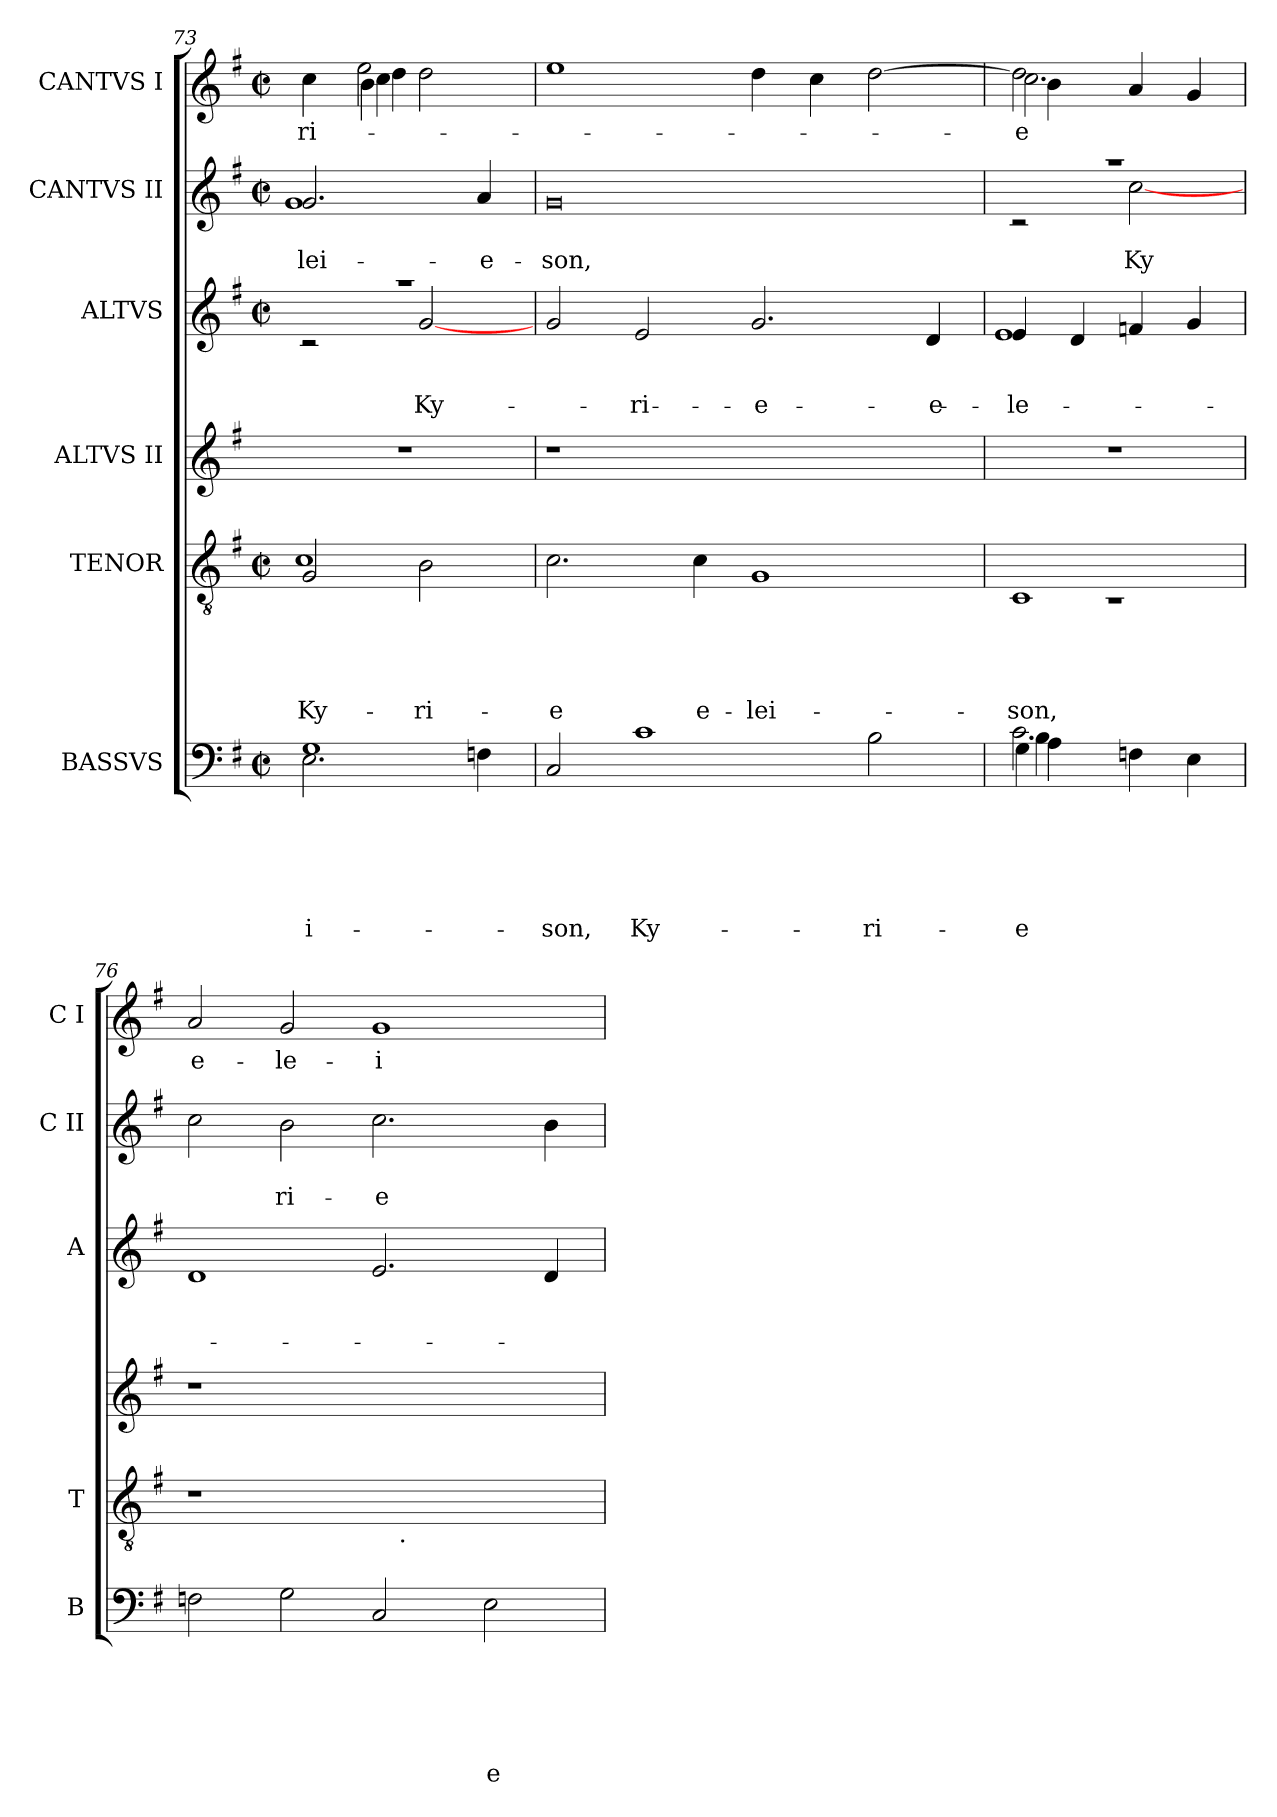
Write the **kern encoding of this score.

**kern	**text	**text	**text	**text	**text	**text	**kern	**text	**text	**text	**text	**text	**kern	**kern	**text	**text	**text	**kern	**text	**text	**kern	**text
*part6	*part6	*part6	*part6	*part6	*part6	*part6	*part5	*part5	*part5	*part5	*part5	*part5	*part4	*part3	*part3	*part3	*part3	*part2	*part2	*part2	*part1	*part1
*staff6	*staff6	*staff6	*staff6	*staff6	*staff6	*staff6	*staff5	*staff5	*staff5	*staff5	*staff5	*staff5	*staff4	*staff3	*staff3	*staff3	*staff3	*staff2	*staff2	*staff2	*staff1	*staff1
*I"BASSVS	*	*	*	*	*	*	*I"TENOR	*	*	*	*	*	*I"ALTVS II	*I"ALTVS	*	*	*	*I"CANTVS II	*	*	*I"CANTVS I	*
*I'B	*	*	*	*	*	*	*I'T	*	*	*	*	*	*	*I'A	*	*	*	*I'C II	*	*	*I'C I	*
*clefF4	*	*	*	*	*	*	*clefGv2	*	*	*	*	*	*clefG2	*clefG2	*	*	*	*clefG2	*	*	*clefG2	*
*k[f#]	*	*	*	*	*	*	*k[f#]	*	*	*	*	*	*k[f#]	*k[f#]	*	*	*	*k[f#]	*	*	*k[f#]	*
*G:	*	*	*	*	*	*	*G:	*	*	*	*	*	*G:	*G:	*	*	*	*G:	*	*	*G:	*
*M2/2	*	*	*	*	*	*	*M2/2	*	*	*	*	*	*	*M2/2	*	*	*	*M2/2	*	*	*M2/2	*
*met(c|)	*	*	*	*	*	*	*met(c|)	*	*	*	*	*	*	*met(c|)	*	*	*	*met(c|)	*	*	*met(c|)	*
=73	=73	=73	=73	=73	=73	=73	=73	=73	=73	=73	=73	=73	=73	=73	=73	=73	=73	=73	=73	=73	=73	=73
!	!	!	!	!	!	!LO:LY:b:rj	!	!	!	!	!	!LO:LY:b	!	!	!	!	!	!	!	!	!	!
*^	*	*	*	*	*	*	*^	*	*	*	*	*	*	*	*	*	*	*	*	*	*	*
!	!	!	!	!	!	!	!	!	!	!	!	!	!	!LO:LY:b	!	!	!	!	!	!	!	!LO:LY:b	!	!LO:LY:b
*	*	*	*	*	*	*	*	*	*	*	*	*	*	*	*	*^	*	*	*	*^	*	*	*^	*
*	*	*	*	*	*	*	*	*	*	*	*	*	*	*	*	*	*	*	*	*	*	*	*	*	*	*^	*
*	*	*	*	*	*	*	*	*	*	*	*	*	*	*	*	*	*	*	*	*	*	*	*	*	*	*	*^	*
1G	2.E\	.	.	.	.	.	-i-	2G/	1c	.	.	.	.	-Ky-	1r	1raa	2rc	.	.	.	2.g/	1g	.	-lei-	4cc\	4ryy	4ryy	4ryy	-ri-
.	.	.	.	.	.	.	.	.	.	.	.	.	.	.	.	.	.	.	.	.	.	.	.	.	4b\	4cc\	4dd\	2ee\	.
!	!	!	!	!	!	!	!	!	!	!	!	!	!	!LO:LY:b	!	!	!	!	!	!LO:LY:b	!	!	!	!	!	!	!	!	!
.	.	.	.	.	.	.	.	2B\	.	.	.	.	.	ri-	.	.	[<2g/	.	.	Ky-	.	.	.	.	2dd\	2ryy	2ryy	.	.
!	!	!	!	!	!	!	!	!	!	!	!	!	!	!	!	!	!	!	!	!	!	!	!	!LO:LY:b	!	!	!	!	!
.	4Fn\	.	.	.	.	.	.	.	.	.	.	.	.	.	.	.	.	.	.	.	4a/	.	.	e-	.	.	.	4ryy	.
*	*	*	*	*	*	*	*	*	*	*	*	*	*	*	*	*v	*v	*	*	*	*	*	*	*	*	*	*	*	*
*	*	*	*	*	*	*	*	*v	*v	*	*	*	*	*	*	*	*	*	*	*v	*v	*	*	*	*	*	*	*
=74	=74	=74	=74	=74	=74	=74	=74	=74	=74	=74	=74	=74	=74	=74	=74	=74	=74	=74	=74	=74	=74	=74	=74	=74	=74	=74
!	!	!	!	!	!	!	!LO:LY:b	!	!	!	!	!	!LO:LY:b	!	!	!	!	!	!	!	!LO:LY:b	!	!	!	!	!
*v	*v	*	*	*	*	*	*	*	*	*	*	*	*	*	*	*	*	*	*	*	*	*v	*v	*v	*v	*
2C/	.	.	.	.	.	-son,	2.c\	.	.	.	.	-e	1r	2g/	.	.	.	0g	.	-son,	1ee	.
!	!	!	!	!	!	!LO:LY:b	!	!	!	!	!	!	!	!	!	!	!LO:LY:b	!	!	!	!	!
1c	.	.	.	.	.	Ky-	.	.	.	.	.	.	.	2e/	.	.	-ri-	.	.	.	.	.
!	!	!	!	!	!	!	!	!	!	!	!	!LO:LY:b	!	!	!	!	!	!	!	!	!	!
.	.	.	.	.	.	.	4c\	.	.	.	.	e-	.	.	.	.	.	.	.	.	.	.
!	!	!	!	!	!	!	!	!	!	!	!	!LO:LY:b	!	!	!	!	!LO:LY:b	!	!	!	!	!
.	.	.	.	.	.	.	1G	.	.	.	.	-lei-	1ryy	2.g/	.	.	-e	.	.	.	4dd\	.
.	.	.	.	.	.	.	.	.	.	.	.	.	.	.	.	.	.	.	.	.	4cc\	.
!	!	!	!	!	!	!LO:LY:b	!	!	!	!	!	!	!	!	!	!	!	!	!	!	!	!
2B\	.	.	.	.	.	-ri-	.	.	.	.	.	.	.	.	.	.	.	.	.	.	[>2dd\	.
!	!	!	!	!	!	!	!	!	!	!	!	!	!	!	!	!	!LO:LY:b	!	!	!	!	!
.	.	.	.	.	.	.	.	.	.	.	.	.	.	4d/	.	.	e-	.	.	.	.	.
=75	=75	=75	=75	=75	=75	=75	=75	=75	=75	=75	=75	=75	=75	=75	=75	=75	=75	=75	=75	=75	=75	=75
!	!	!	!	!	!	!LO:LY:b	!	!	!	!	!	!LO:LY:b	!	!	!	!	!LO:LY:b	!	!	!	!	!LO:LY:b
*^	*	*	*	*	*	*	*^	*	*	*	*	*	*	*^	*	*	*	*^	*	*	*^	*
*	*^	*	*	*	*	*	*	*	*	*	*	*	*	*	*	*	*	*	*	*	*	*	*	*	*	*^	*
*	*	*^	*	*	*	*	*	*	*	*	*	*	*	*	*	*	*	*	*	*	*	*	*	*	*	*	*	*	*
2.c\	4B\	4A\	4G\	.	.	.	.	.	-e	1C	1rC	.	.	.	.	-son,	1r	4e/	1e	.	.	-le-	1raa	2rc	.	.	2dd\]	2.cc\	4b\	-e
.	2.ryy	2.ryy	4ryy	.	.	.	.	.	.	.	.	.	.	.	.	.	.	4d/	.	.	.	.	.	.	.	.	.	.	4ryy	.
!	!	!	!	!	!	!	!	!	!	!	!	!	!	!	!	!	!	!	!	!	!	!	!	!	!	!LO:LY:b	!	!	!	!
.	.	.	4Fn\	.	.	.	.	.	.	.	.	.	.	.	.	.	.	4fn/	.	.	.	.	.	[>2cc\	.	Ky-	2ryy	.	4a/	.
4ryy	.	.	4E\	.	.	.	.	.	.	.	.	.	.	.	.	.	.	4g/	.	.	.	.	.	.	.	.	.	4ryy	4g/	.
*	*	*	*	*	*	*	*	*	*	*	*	*	*	*	*	*	*	*v	*v	*	*	*	*	*	*	*	*	*	*	*
*	*	*	*	*	*	*	*	*	*	*v	*v	*	*	*	*	*	*	*	*	*	*	*v	*v	*	*	*	*	*	*
!!LO:PB:g=z
=76	=76	=76	=76	=76	=76	=76	=76	=76	=76	=76	=76	=76	=76	=76	=76	=76	=76	=76	=76	=76	=76	=76	=76	=76	=76	=76	=76
!	!	!	!	!	!	!	!	!	!	!	!	!	!	!	!	!	!	!	!	!	!	!	!	!	!	!	!LO:LY:b
*v	*v	*v	*v	*	*	*	*	*	*	*	*	*	*	*	*	*	*	*	*	*	*	*	*	*v	*v	*v	*
2Fn\	.	.	.	.	.	.	1r	.	.	.	.	.	1r	1d	.	.	.	2cc\	.	.	2a/	e-
!	!	!	!	!	!	!	!	!	!	!	!	!	!	!	!	!	!	!	!	!LO:LY:b	!	!LO:LY:b
2G\	.	.	.	.	.	.	.	.	.	.	.	.	.	.	.	.	.	2b\	.	-ri-	2g/	-le-
!	!	!	!	!	!	!	!	!	!	!	!	!	!	!	!	!	!	!	!	!LO:LY:b	!	!LO:LY:b
2C/	.	.	.	.	.	.	16ryy	.	.	.	.	.	1ryy	2.e/	.	.	.	2.cc\	.	-e	1g	-i-
!	!	!	!	!	!	!	!LO:TX:b:t=.	!	!	!	!	!	!	!	!	!	!	!	!	!	!	!
.	.	.	.	.	.	.	2...ryy	.	.	.	.	.	.	.	.	.	.	.	.	.	.	.
!	!	!	!	!	!	!LO:LY:b	!	!	!	!	!	!	!	!	!	!	!	!	!	!	!	!
2E\	.	.	.	.	.	e-	.	.	.	.	.	.	.	.	.	.	.	.	.	.	.	.
.	.	.	.	.	.	.	.	.	.	.	.	.	.	4d/	.	.	.	4b\	.	.	.	.
=	=	=	=	=	=	=	=	=	=	=	=	=	=	=	=	=	=	=	=	=	=	=
*-	*-	*-	*-	*-	*-	*-	*-	*-	*-	*-	*-	*-	*-	*-	*-	*-	*-	*-	*-	*-	*-	*-
